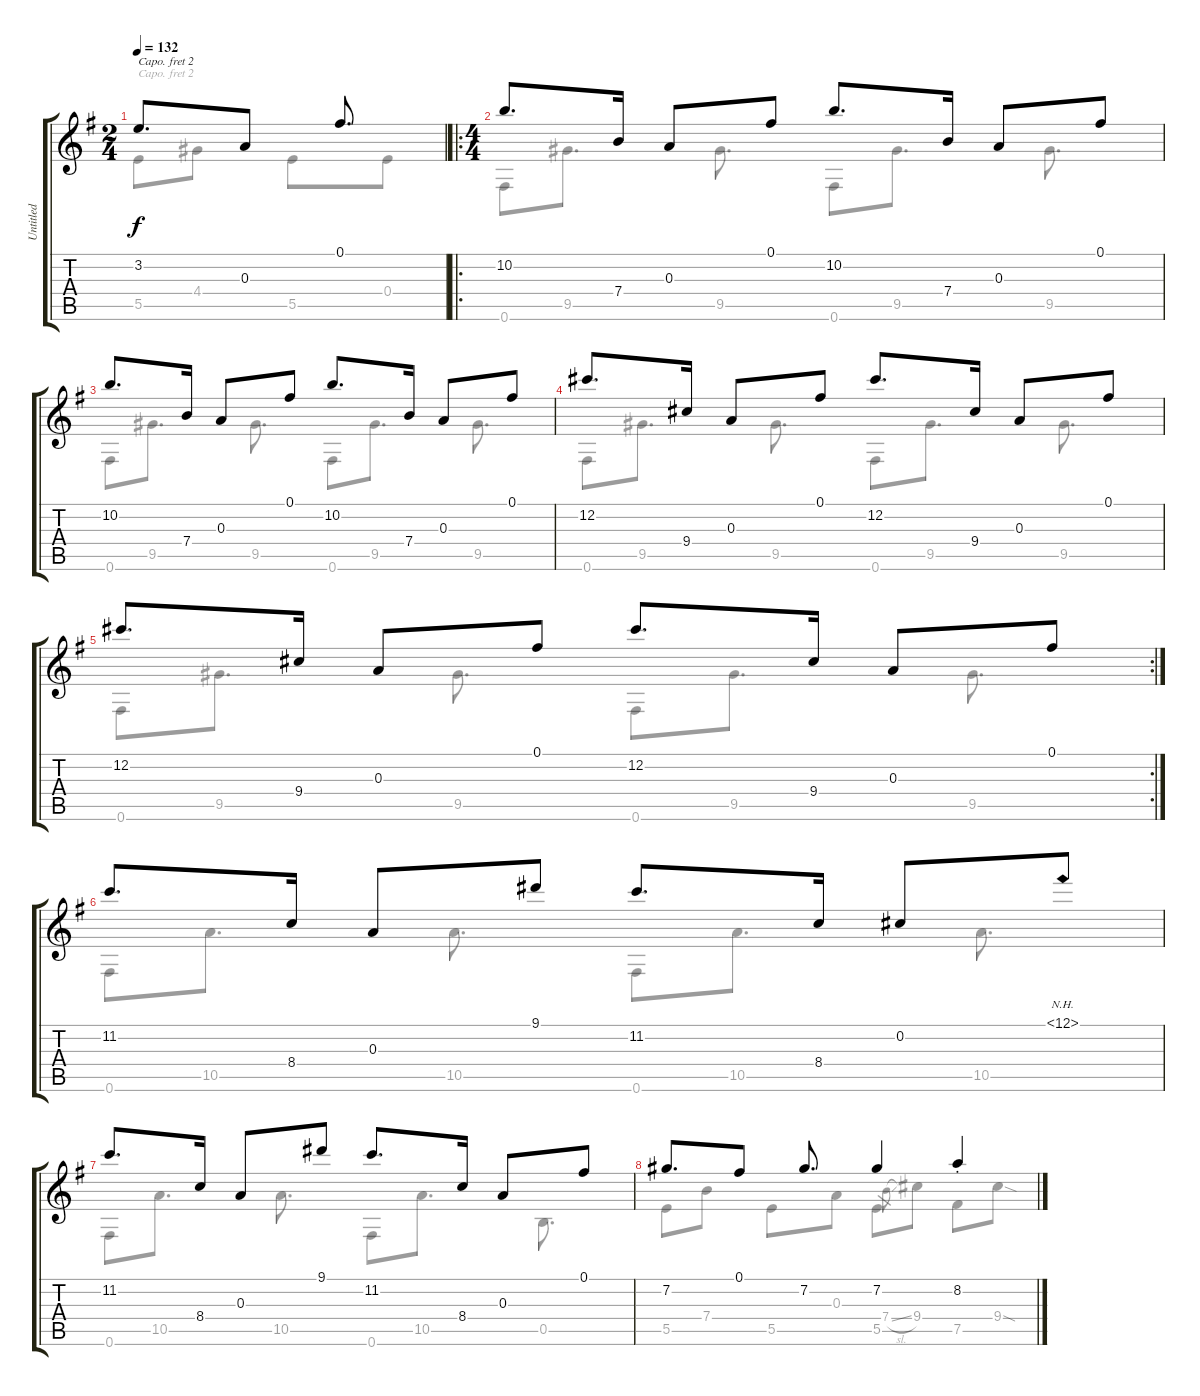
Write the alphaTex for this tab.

\track ("Untitled" "Untitled") {instrument acousticguitarsteel}
\staff {score tabs}
\capo 2
\tuning (E4 B3 G3 D3 A2 E2) {hide}
\voice
\ts (2 4)
\tempo 132
\clef g2
\ks g
3.2.8{d dy f} 0.3.8 0.1.8{d} |
\ro
\ts (4 4)
10.2.8{d} 7.4.16 0.3.8 0.1.8 10.2.8{d} 7.4.16 0.3.8 0.1.8 |
10.2.8{d} 7.4.16 0.3.8 0.1.8 10.2.8{d} 7.4.16 0.3.8 0.1.8 |
12.2.8{d} 9.4.16 0.3.8 0.1.8 12.2.8{d} 9.4.16 0.3.8 0.1.8 |
\rc 2
12.2.8{d} 9.4.16 0.3.8 0.1.8 12.2.8{d} 9.4.16 0.3.8 0.1.8 |
11.2.8{d} 8.4.16 0.3.8 9.1.8 11.2.8{d} 8.4.16 0.2.8 12.1{nh}.8 |
11.2.8{d} 8.4.16 0.3.8 9.1.8 11.2.8{d} 8.4.16 0.3.8 0.1.8 |
7.2.8{d} 0.1.8 7.2.8{d} 7.2.4 8.2{st}.4
\voice
\clef g2
\ottava regular
\simile none
\ks g
5.5.8{dy f} 4.4.8 5.5.8 0.4.8 |
0.6.8 9.5.8{d} 9.5.8{d} 0.6.8 9.5.8{d} 9.5.8{d} |
0.6.8 9.5.8{d} 9.5.8{d} 0.6.8 9.5.8{d} 9.5.8{d} |
0.6.8 9.5.8{d} 9.5.8{d} 0.6.8 9.5.8{d} 9.5.8{d} |
0.6.8 9.5.8{d} 9.5.8{d} 0.6.8 9.5.8{d} 9.5.8{d} |
0.6.8 10.5.8{d} 10.5.8{d} 0.6.8 10.5.8{d} 10.5.8{d} |
0.6.8 10.5.8{d} 10.5.8{d} 0.6.8 10.5.8{d} 0.5.8{d} |
5.5.8 7.4.8 5.5.8 0.3.8 5.5.8 7.4{sl}.8{gr} 9.4.8 7.5.8 9.4{sod}.8
